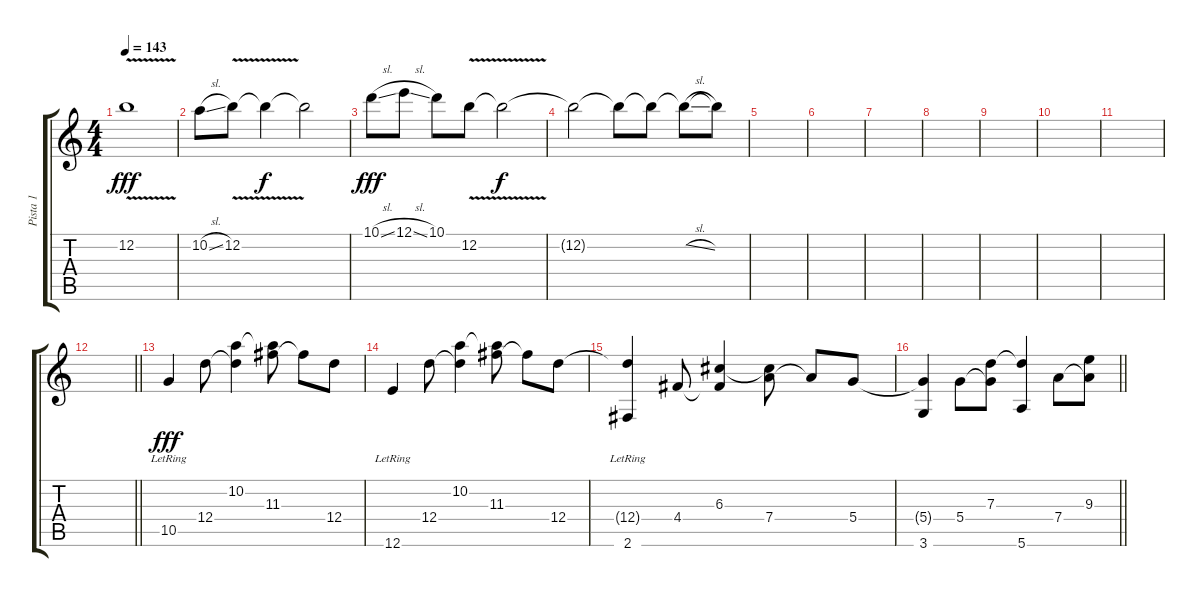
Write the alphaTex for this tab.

\track ("Pista 1" "Pista 1") {instrument overdrivenguitar}
\staff {score tabs}
\tuning (E4 B3 G3 D3 A2 E2) {hide}
\ts (4 4)
\tempo 143
\clef g2
\ks c
12.2{v}.1{dy fff} |
10.2{sl}.8 12.2{v}.8 12.2{t}.4{dy f} 12.2{t}.2 |
10.1{sl}.8{dy fff} 12.1{sl}.8 10.1.8 12.2{v}.8 12.2{t}.2{dy f} |
12.2{t}.2 12.2{t}.8 12.2{t}.8 12.2{sl t}.8 12.2{t}.8 |
|
|
|
|
|
|
|
\barLineRight lightlight
|
10.5{lr}.4{dy fff volume 16 instrument electricguitarclean} 12.4.8 (10.2 12.4{t}).4 (10.2{t} 11.3).8 11.3{t}.8 12.4.8 |
12.6{lr}.4 12.4.8 (10.2 12.4{t}).4 (10.2{t} 11.3).8 11.3{t}.8 12.4.8 |
(12.4{t} 2.6{lr}).4 4.4.8 (6.3 4.4{t}).4 (6.3{t} 7.4).8 7.4{t}.8 5.4.8 |
\barLineRight lightlight
(5.4{t} 3.6).4 5.4.8 (7.3 5.4{t}).8 (7.3{t} 5.6).4 7.4.8 (9.3 7.4{t}).8
